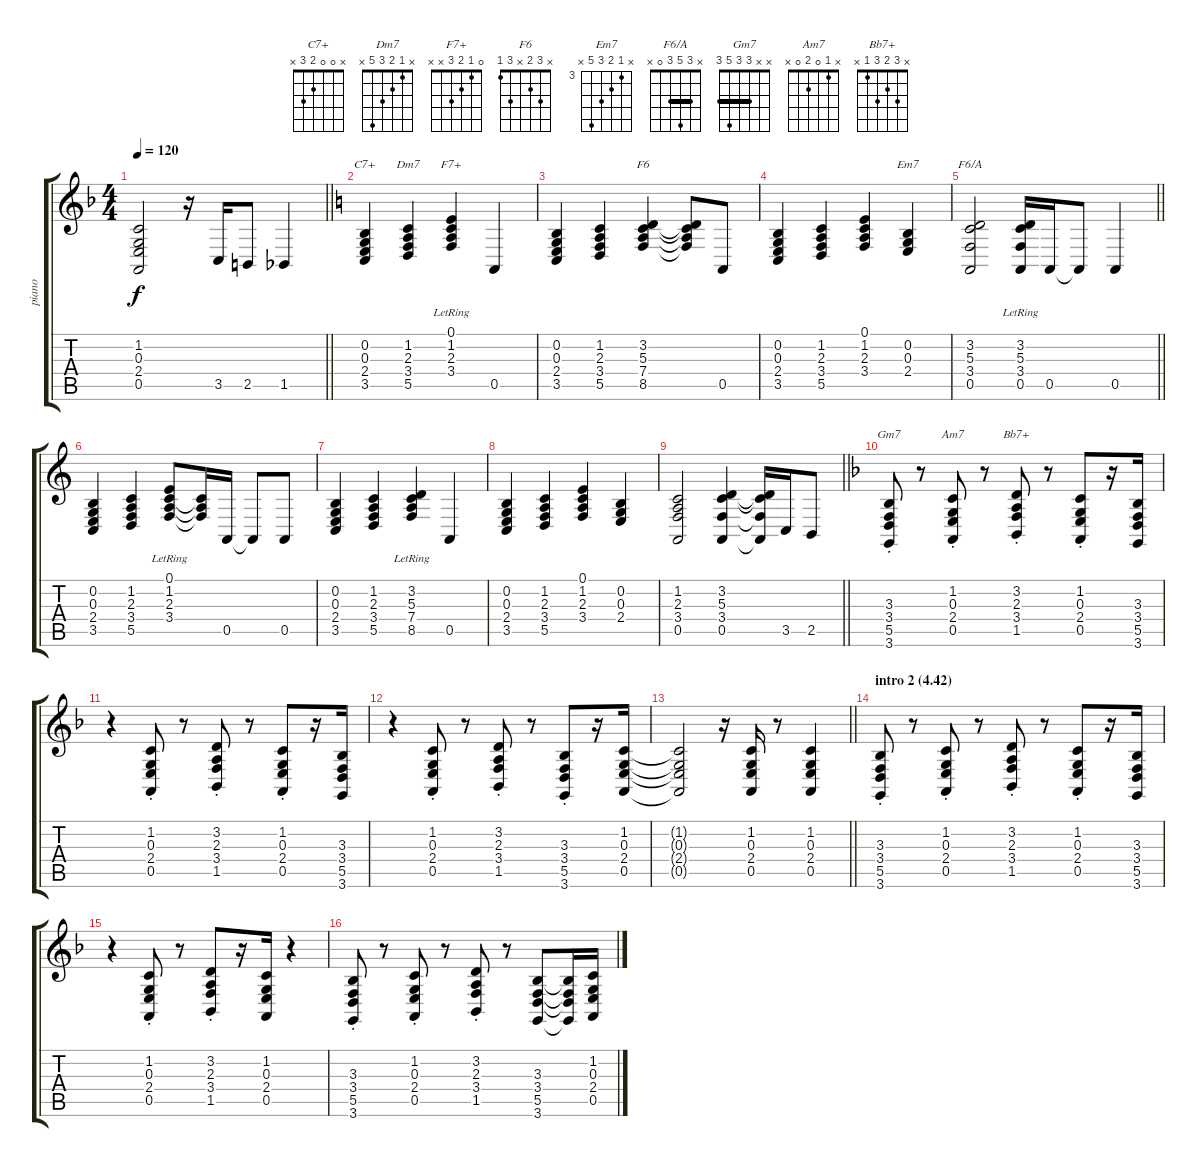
\track ("piano" "piano") {instrument acousticgrandpiano}
\staff {score tabs}
\tuning (E4 B3 G3 D3 A2 E2) {hide}
\chord ("C7+" x 0 0 2 3 x)
\chord ("Dm7" x 1 2 3 5 x)
\chord ("F7+" 0 1 2 3 x x)
\chord ("F6" x 3 2 x 3 1)
\chord ("Em7" x 3 4 5 7 x) {firstfret 3}
\chord ("F6/A" x 3 5 3 0 x) {barre 3}
\chord ("Gm7" x x 3 3 5 3) {barre 3}
\chord ("Am7" x 1 0 2 0 x)
\chord ("Bb7+" x 3 2 3 1 x)
\ts (4 4)
\tempo 120
\clef g2
\barLineRight lightlight
\ks f
(1.2{t} 0.3{t} 2.4{t} 0.5{t}).2{dy f} r.16 3.5.16 2.5.8 1.5.4 |
\ks c
(0.2 0.3 2.4 3.5).4{ch "C7+"} (1.2 2.3 3.4 5.5).4{ch "Dm7"} (0.1{lr} 1.2{lr} 2.3{lr} 3.4{lr}).4{ch "F7+"} 0.5.4 |
(0.2 0.3 2.4 3.5).4 (1.2 2.3 3.4 5.5).4 (3.2 5.3 7.4 8.5).4{ch "F6"} (3.2{t} 5.3{t} 7.4{t} 8.5{t}).8 0.5.8 |
(0.2 0.3 2.4 3.5).4 (1.2 2.3 3.4 5.5).4 (0.1 1.2 2.3 3.4).4 (0.2 0.3 2.4).4{ch "Em7"} |
\barLineRight lightlight
(3.2 5.3 3.4 0.5).2{ch "F6/A"} (3.2{lr} 5.3{lr} 3.4{lr} 0.5{lr}).16 0.5.16 0.5{t}.8 0.5.4 |
(0.2 0.3 2.4 3.5).4 (1.2 2.3 3.4 5.5).4 (0.1{lr} 1.2{lr} 2.3{lr} 3.4{lr}).8 (1.2{t} 2.3{t} 3.4{t}).16 0.5.16 0.5{t}.8 0.5.8 |
(0.2 0.3 2.4 3.5).4 (1.2 2.3 3.4 5.5).4 (3.2{lr} 5.3{lr} 7.4{lr} 8.5{lr}).4 0.5.4 |
(0.2 0.3 2.4 3.5).4 (1.2 2.3 3.4 5.5).4 (0.1 1.2 2.3 3.4).4 (0.2 0.3 2.4).4 |
\barLineRight lightlight
(1.2 2.3 3.4 0.5).2 (3.2 5.3 3.4 0.5).4 (3.2{t} 5.3{t} 3.4{t} 0.5{t}).16 3.5.16 2.5.8 |
\ks f
(3.3{st} 3.4{st} 5.5{st} 3.6{st}).8{ch "Gm7"} r.8 (1.2{st} 0.3{st} 2.4{st} 0.5{st}).8{ch "Am7"} r.8 (3.2{st} 2.3{st} 3.4{st} 1.5{st}).8{ch "Bb7+"} r.8 (1.2{st} 0.3{st} 2.4{st} 0.5{st}).8 r.16 (3.3 3.4 5.5 3.6).16 |
r.4 (1.2{st} 0.3{st} 2.4{st} 0.5{st}).8 r.8 (3.2{st} 2.3{st} 3.4{st} 1.5{st}).8 r.8 (1.2{st} 0.3{st} 2.4{st} 0.5{st}).8 r.16 (3.3 3.4 5.5 3.6).16 |
r.4 (1.2{st} 0.3{st} 2.4{st} 0.5{st}).8 r.8 (3.2{st} 2.3{st} 3.4{st} 1.5{st}).8 r.8 (3.3{st} 3.4{st} 5.5{st} 3.6{st}).8 r.16 (1.2 0.3 2.4 0.5).16 |
\barLineRight lightlight
(1.2{t} 0.3{t} 2.4{t} 0.5{t}).2 r.16 (1.2 0.3 2.4 0.5).16 r.8 (1.2 0.3 2.4 0.5).4 |
\section ("" "intro 2 (4.42)")
(3.3{st} 3.4{st} 5.5{st} 3.6{st}).8 r.8 (1.2{st} 0.3{st} 2.4{st} 0.5{st}).8 r.8 (3.2{st} 2.3{st} 3.4{st} 1.5{st}).8 r.8 (1.2{st} 0.3{st} 2.4{st} 0.5{st}).8 r.16 (3.3 3.4 5.5 3.6).16 |
r.4 (1.2{st} 0.3{st} 2.4{st} 0.5{st}).8 r.8 (3.2{st} 2.3{st} 3.4{st} 1.5{st}).8 r.16 (1.2 0.3 2.4 0.5).16 r.4 |
(3.3{st} 3.4{st} 5.5{st} 3.6{st}).8 r.8 (1.2{st} 0.3{st} 2.4{st} 0.5{st}).8 r.8 (3.2{st} 2.3{st} 3.4{st} 1.5{st}).8 r.8 (3.3 3.4 5.5 3.6).8 (3.3{t} 3.4{t} 5.5{t} 3.6{t}).16 (1.2 0.3 2.4 0.5).16
